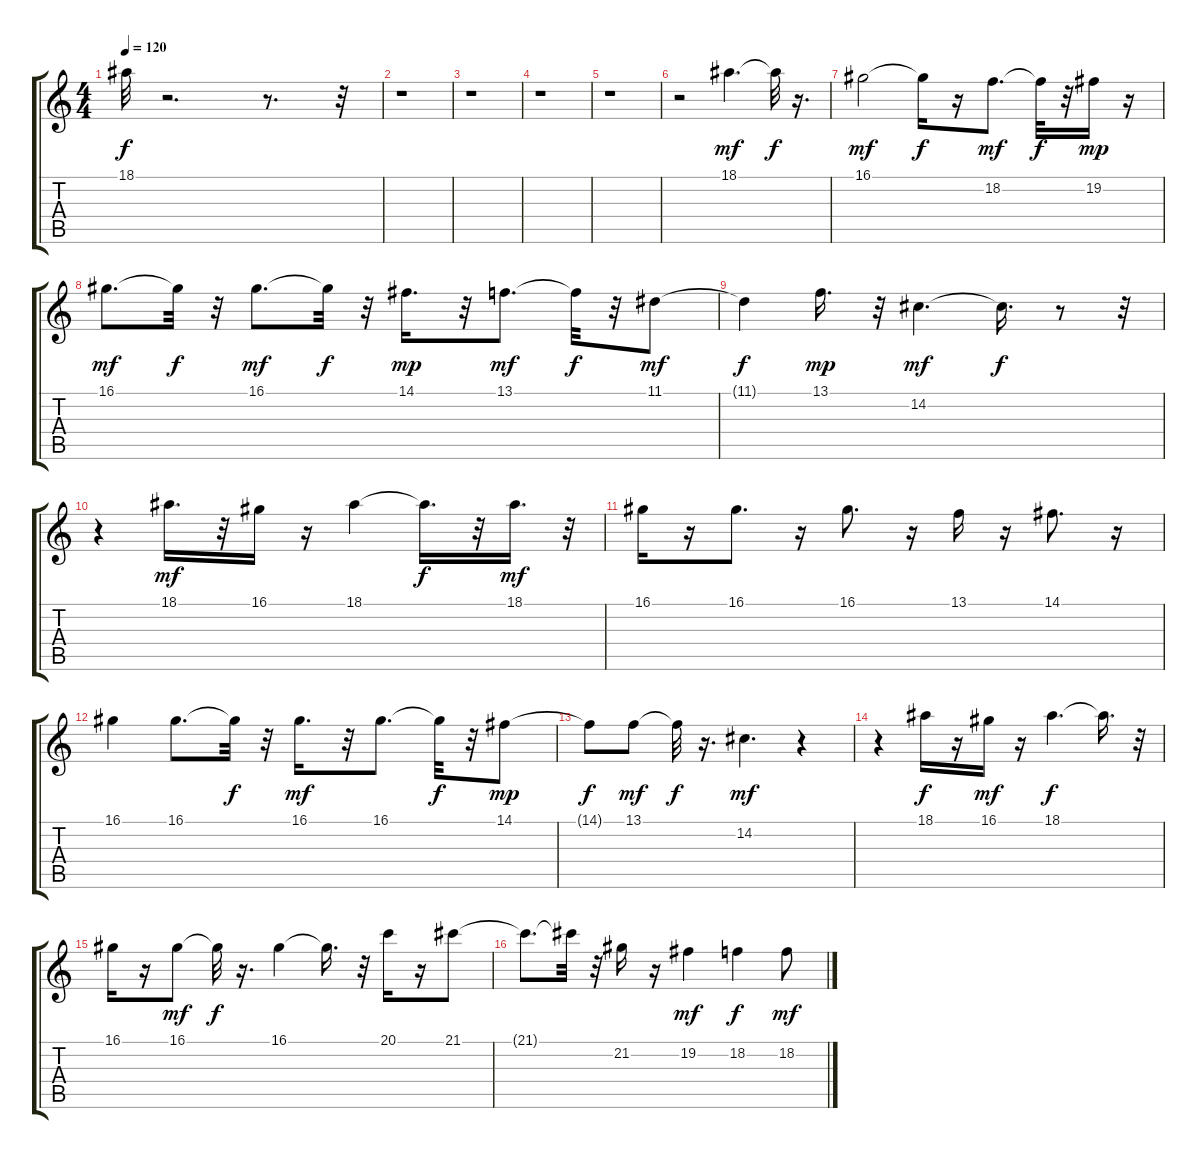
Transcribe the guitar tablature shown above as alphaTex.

\track "" {instrument shakuhachi}
\staff {score tabs}
\tuning (E4 B3 G3 D3 A2 E2) {hide}
\ts (4 4)
\tempo 120
\clef g2
\ks c
18.1{t}.32{dy f} r.2{d} r.8{d} r.32 |
r.1 |
r.1 |
r.1 |
r.1 |
r.2 18.1.4{d dy mf} 18.1{t}.32{dy f} r.16{d} |
16.1.2{dy mf} 16.1{t}.16{dy f} r.16 18.2.8{d dy mf} 18.2{t}.32{dy f} r.32 19.2.16{dy mp} r.16 |
16.1.8{d dy mf} 16.1{t}.32{dy f} r.32 16.1.8{d dy mf} 16.1{t}.32{dy f} r.32 14.1.16{d dy mp} r.32 13.1.8{d dy mf} 13.1{t}.32{dy f} r.32 11.1.8{dy mf} |
11.1{t}.4{dy f} 13.1.16{d dy mp} r.32 14.2.4{d dy mf} 14.2{t}.16{d dy f} r.8 r.32 |
r.4 18.1.16{d dy mf} r.32 16.1.16 r.16 18.1.4 18.1{t}.16{d dy f} r.32 18.1.16{d dy mf} r.32 |
16.1.16 r.16 16.1.8{d} r.16 16.1.8{d} r.16 13.1.16 r.16 14.1.8{d} r.16 |
16.1.4 16.1.8{d} 16.1{t}.32{dy f} r.32 16.1.16{d dy mf} r.32 16.1.8{d} 16.1{t}.32{dy f} r.32 14.1.8{dy mp} |
14.1{t}.8{dy f} 13.1.8{dy mf} 13.1{t}.32{dy f} r.16{d} 14.2.4{d dy mf} r.4 |
r.4 18.1.16{dy f} r.16 16.1.16{dy mf} r.16 18.1.4{d dy f} 18.1{t}.16{d} r.32 |
16.1.16 r.16 16.1.8{dy mf} 16.1{t}.32{dy f} r.16{d} 16.1.4 16.1{t}.16{d} r.32 20.1.16 r.16 21.1.8 |
21.1{t}.8{d} 21.1{t}.32 r.32 21.2.16 r.16 19.2.4{dy mf} 18.2.4{dy f} 18.2.8{dy mf}
